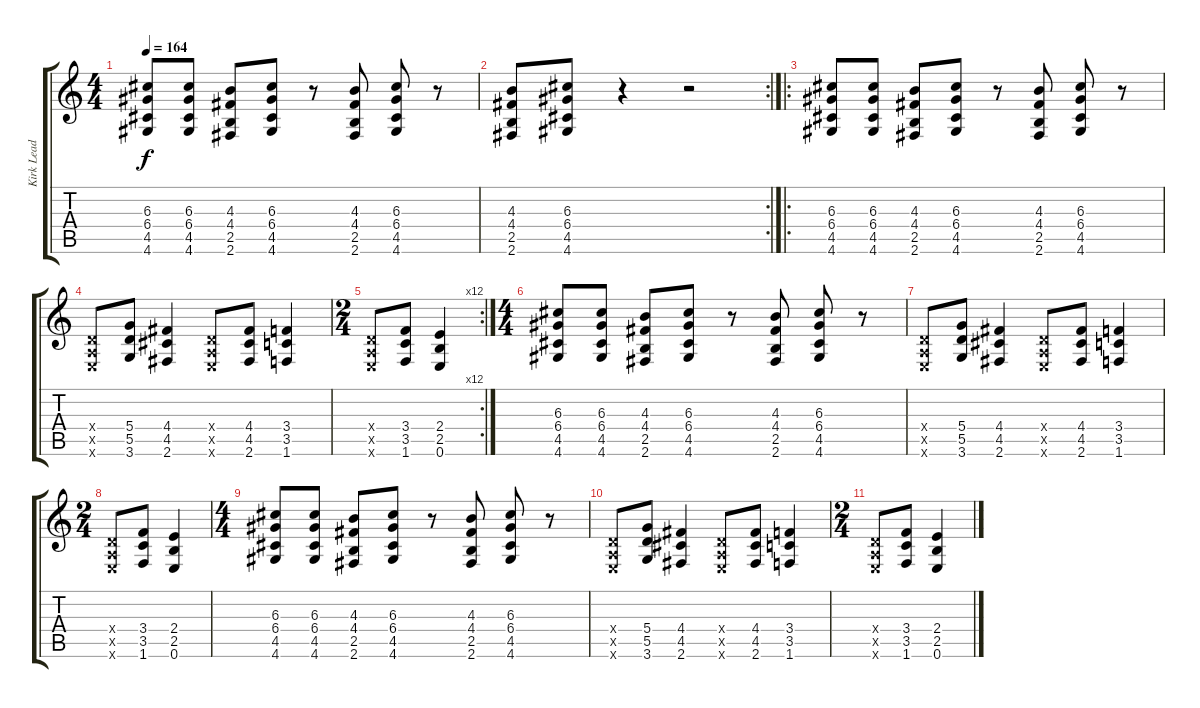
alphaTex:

\track ("Kirk Lead" "Kirk Lead") {instrument distortionguitar}
\staff {score tabs}
\tuning (E4 B3 G3 D3 A2 E2) {hide}
\ts (4 4)
\tempo 164
\clef g2
\ks c
(6.3 6.4 4.5 4.6).8{dy f} (6.3 6.4 4.5 4.6).8 (4.3 4.4 2.5 2.6).8 (6.3 6.4 4.5 4.6).8 r.8 (4.3 4.4 2.5 2.6).8 (6.3 6.4 4.5 4.6).8 r.8 |
\rc 2
(4.3 4.4 2.5 2.6).8 (6.3 6.4 4.5 4.6).8 r.4 r.2 |
\ro
(6.3 6.4 4.5 4.6).8 (6.3 6.4 4.5 4.6).8 (4.3 4.4 2.5 2.6).8 (6.3 6.4 4.5 4.6).8 r.8 (4.3 4.4 2.5 2.6).8 (6.3 6.4 4.5 4.6).8 r.8 |
(0.4{x} 0.5{x} 0.6{x}).8 (5.4 5.5 3.6).8 (4.4 4.5 2.6).4 (0.4{x} 0.5{x} 0.6{x}).8 (4.4 4.5 2.6).8 (3.4 3.5 1.6).4 |
\rc 12
\ts (2 4)
(0.4{x} 0.5{x} 0.6{x}).8 (3.4 3.5 1.6).8 (2.4 2.5 0.6).4 |
\ts (4 4)
(6.3 6.4 4.5 4.6).8{volume 0} (6.3 6.4 4.5 4.6).8 (4.3 4.4 2.5 2.6).8 (6.3 6.4 4.5 4.6).8 r.8 (4.3 4.4 2.5 2.6).8 (6.3 6.4 4.5 4.6).8 r.8 |
(0.4{x} 0.5{x} 0.6{x}).8 (5.4 5.5 3.6).8 (4.4 4.5 2.6).4 (0.4{x} 0.5{x} 0.6{x}).8 (4.4 4.5 2.6).8 (3.4 3.5 1.6).4 |
\ts (2 4)
(0.4{x} 0.5{x} 0.6{x}).8 (3.4 3.5 1.6).8 (2.4 2.5 0.6).4 |
\ts (4 4)
(6.3 6.4 4.5 4.6).8 (6.3 6.4 4.5 4.6).8 (4.3 4.4 2.5 2.6).8 (6.3 6.4 4.5 4.6).8 r.8 (4.3 4.4 2.5 2.6).8 (6.3 6.4 4.5 4.6).8 r.8 |
(0.4{x} 0.5{x} 0.6{x}).8 (5.4 5.5 3.6).8 (4.4 4.5 2.6).4 (0.4{x} 0.5{x} 0.6{x}).8 (4.4 4.5 2.6).8 (3.4 3.5 1.6).4 |
\ts (2 4)
(0.4{x} 0.5{x} 0.6{x}).8 (3.4 3.5 1.6).8 (2.4 2.5 0.6).4
